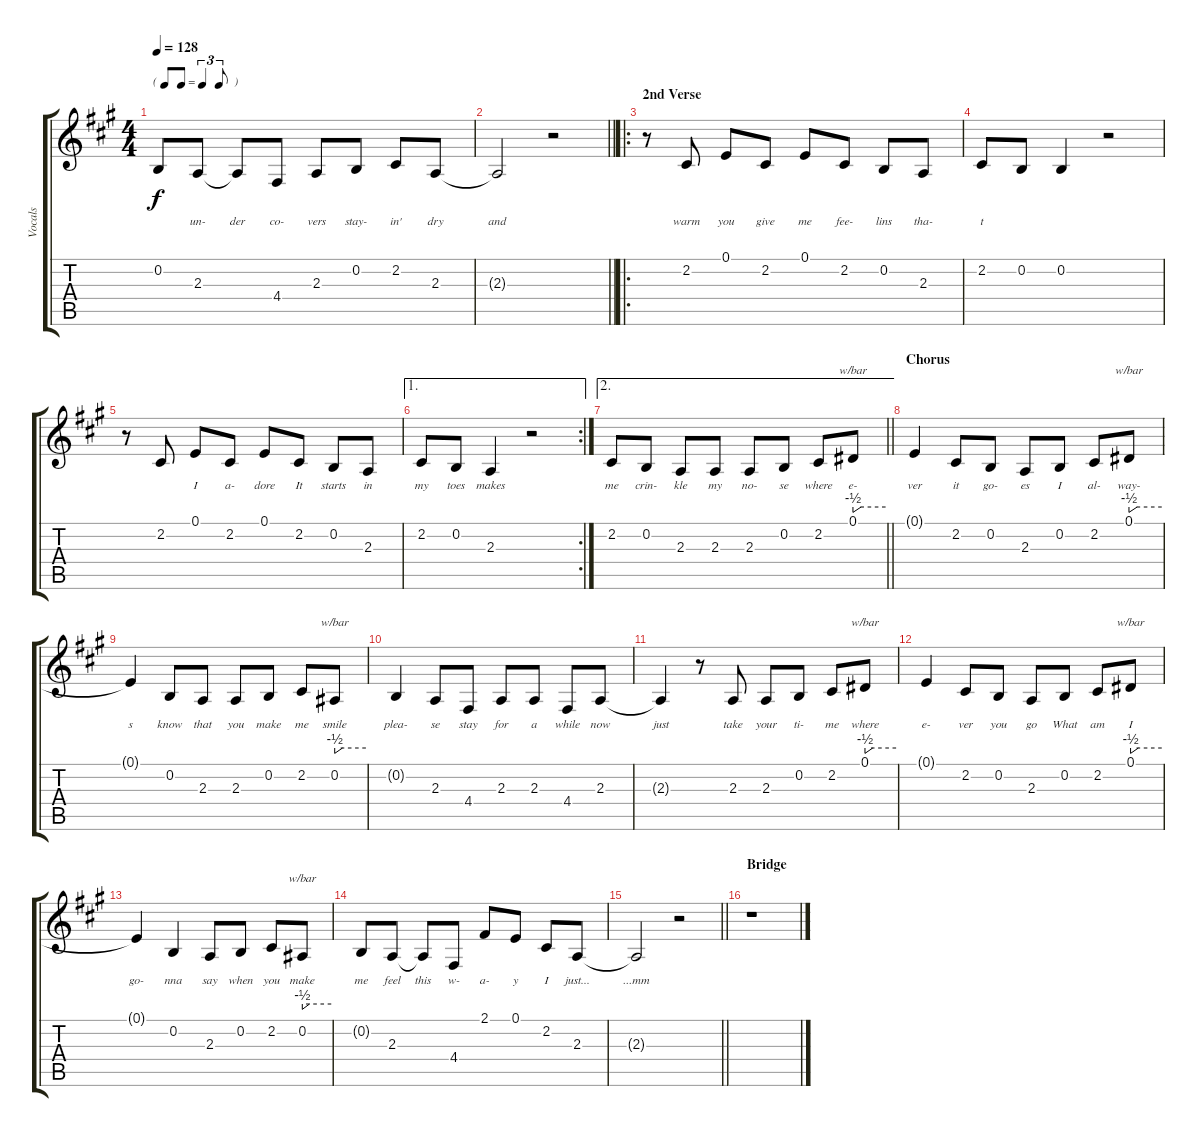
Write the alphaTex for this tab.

\track ("Vocals" "Vocals") {instrument stringensemble1}
\staff {score tabs}
\tuning (E4 B3 G3 D3 A2 E2) {hide}
\ts (4 4)
\tf triplet8th
\tempo 128
\clef g2
\ks a
0.2{t}.8{lyrics (0 "") lyrics (1 "") lyrics (2 "") lyrics (3 "") lyrics (4 "") dy f} 2.3.8{lyrics (0 "") lyrics (1 "un-") lyrics (2 "") lyrics (3 "") lyrics (4 "")} 2.3{t}.8{lyrics (0 "") lyrics (1 "der") lyrics (2 "") lyrics (3 "") lyrics (4 "")} 4.4.8{lyrics (0 "") lyrics (1 "co-") lyrics (2 "") lyrics (3 "") lyrics (4 "")} 2.3.8{lyrics (0 "") lyrics (1 "vers") lyrics (2 "") lyrics (3 "") lyrics (4 "")} 0.2.8{lyrics (0 "") lyrics (1 "stay-") lyrics (2 "") lyrics (3 "") lyrics (4 "")} 2.2.8{lyrics (0 "") lyrics (1 "in'") lyrics (2 "") lyrics (3 "") lyrics (4 "")} 2.3.8{lyrics (0 "") lyrics (1 "dry") lyrics (2 "") lyrics (3 "") lyrics (4 "")} |
\barLineRight lightlight
2.3{t}.2{lyrics (0 "") lyrics (1 "and") lyrics (2 "") lyrics (3 "") lyrics (4 "")} r.2 |
\ro
\section ("" "2nd Verse")
r.8 2.2.8{lyrics (0 "") lyrics (1 "warm") lyrics (2 "") lyrics (3 "") lyrics (4 "")} 0.1.8{lyrics (0 "") lyrics (1 "you") lyrics (2 "") lyrics (3 "") lyrics (4 "")} 2.2.8{lyrics (0 "") lyrics (1 "give") lyrics (2 "") lyrics (3 "") lyrics (4 "")} 0.1.8{lyrics (0 "") lyrics (1 "me") lyrics (2 "") lyrics (3 "") lyrics (4 "")} 2.2.8{lyrics (0 "") lyrics (1 "fee-") lyrics (2 "") lyrics (3 "") lyrics (4 "")} 0.2.8{lyrics (0 "") lyrics (1 "lins") lyrics (2 "") lyrics (3 "") lyrics (4 "")} 2.3.8{lyrics (0 "") lyrics (1 "tha-") lyrics (2 "") lyrics (3 "") lyrics (4 "")} |
2.2.8{lyrics (0 "") lyrics (1 "t") lyrics (2 "") lyrics (3 "") lyrics (4 "")} 0.2.8{lyrics (0 "") lyrics (1 "") lyrics (2 "") lyrics (3 "") lyrics (4 "")} 0.2.4{lyrics (0 "") lyrics (1 "") lyrics (2 "") lyrics (3 "") lyrics (4 "")} r.2 |
r.8 2.2.8{lyrics (0 "") lyrics (1 "") lyrics (2 "") lyrics (3 "") lyrics (4 "")} 0.1.8{lyrics (0 "") lyrics (1 "I") lyrics (2 "") lyrics (3 "") lyrics (4 "")} 2.2.8{lyrics (0 "") lyrics (1 "a-") lyrics (2 "") lyrics (3 "") lyrics (4 "")} 0.1.8{lyrics (0 "") lyrics (1 "dore") lyrics (2 "") lyrics (3 "") lyrics (4 "")} 2.2.8{lyrics (0 "") lyrics (1 "It") lyrics (2 "") lyrics (3 "") lyrics (4 "")} 0.2.8{lyrics (0 "") lyrics (1 "starts") lyrics (2 "") lyrics (3 "") lyrics (4 "")} 2.3.8{lyrics (0 "") lyrics (1 "in") lyrics (2 "") lyrics (3 "") lyrics (4 "")} |
\ae 1
\rc 2
2.2.8{lyrics (0 "") lyrics (1 "my") lyrics (2 "") lyrics (3 "") lyrics (4 "")} 0.2.8{lyrics (0 "") lyrics (1 "toes") lyrics (2 "") lyrics (3 "") lyrics (4 "")} 2.3.4{lyrics (0 "") lyrics (1 "makes") lyrics (2 "") lyrics (3 "") lyrics (4 "")} r.2 |
\ae 2
\barLineRight lightlight
2.2.8{lyrics (0 "") lyrics (1 "me") lyrics (2 "") lyrics (3 "") lyrics (4 "")} 0.2.8{lyrics (0 "") lyrics (1 "crin-") lyrics (2 "") lyrics (3 "") lyrics (4 "")} 2.3.8{lyrics (0 "") lyrics (1 "kle") lyrics (2 "") lyrics (3 "") lyrics (4 "")} 2.3.8{lyrics (0 "") lyrics (1 "my") lyrics (2 "") lyrics (3 "") lyrics (4 "")} 2.3.8{lyrics (0 "") lyrics (1 "no-") lyrics (2 "") lyrics (3 "") lyrics (4 "")} 0.2.8{lyrics (0 "") lyrics (1 "se") lyrics (2 "") lyrics (3 "") lyrics (4 "")} 2.2.8{lyrics (0 "") lyrics (1 "where") lyrics (2 "") lyrics (3 "") lyrics (4 "")} 0.1.8{tbe (custom default 0 -2 15 0 60 0) lyrics (0 "") lyrics (1 "e-") lyrics (2 "") lyrics (3 "") lyrics (4 "")} |
\section ("" "Chorus")
0.1{t}.4{lyrics (0 "") lyrics (1 "ver") lyrics (2 "") lyrics (3 "") lyrics (4 "")} 2.2.8{lyrics (0 "") lyrics (1 "it") lyrics (2 "") lyrics (3 "") lyrics (4 "")} 0.2.8{lyrics (0 "") lyrics (1 "go-") lyrics (2 "") lyrics (3 "") lyrics (4 "")} 2.3.8{lyrics (0 "") lyrics (1 "es") lyrics (2 "") lyrics (3 "") lyrics (4 "")} 0.2.8{lyrics (0 "") lyrics (1 "I") lyrics (2 "") lyrics (3 "") lyrics (4 "")} 2.2.8{lyrics (0 "") lyrics (1 "al-") lyrics (2 "") lyrics (3 "") lyrics (4 "")} 0.1.8{tbe (custom default 0 -2 15 0 60 0) lyrics (0 "") lyrics (1 "way-") lyrics (2 "") lyrics (3 "") lyrics (4 "")} |
0.1{t}.4{lyrics (0 "") lyrics (1 "s") lyrics (2 "") lyrics (3 "") lyrics (4 "")} 0.2.8{lyrics (0 "") lyrics (1 "know") lyrics (2 "") lyrics (3 "") lyrics (4 "")} 2.3.8{lyrics (0 "") lyrics (1 "that") lyrics (2 "") lyrics (3 "") lyrics (4 "")} 2.3.8{lyrics (0 "") lyrics (1 "you") lyrics (2 "") lyrics (3 "") lyrics (4 "")} 0.2.8{lyrics (0 "") lyrics (1 "make") lyrics (2 "") lyrics (3 "") lyrics (4 "")} 2.2.8{lyrics (0 "") lyrics (1 "me") lyrics (2 "") lyrics (3 "") lyrics (4 "")} 0.2.8{tbe (custom default 0 -2 15 0 60 0) lyrics (0 "") lyrics (1 "smile") lyrics (2 "") lyrics (3 "") lyrics (4 "")} |
0.2{t}.4{lyrics (0 "") lyrics (1 "plea-") lyrics (2 "") lyrics (3 "") lyrics (4 "")} 2.3.8{lyrics (0 "") lyrics (1 "se") lyrics (2 "") lyrics (3 "") lyrics (4 "")} 4.4.8{lyrics (0 "") lyrics (1 "stay") lyrics (2 "") lyrics (3 "") lyrics (4 "")} 2.3.8{lyrics (0 "") lyrics (1 "for") lyrics (2 "") lyrics (3 "") lyrics (4 "")} 2.3.8{lyrics (0 "") lyrics (1 "a") lyrics (2 "") lyrics (3 "") lyrics (4 "")} 4.4.8{lyrics (0 "") lyrics (1 "while") lyrics (2 "") lyrics (3 "") lyrics (4 "")} 2.3.8{lyrics (0 "") lyrics (1 "now") lyrics (2 "") lyrics (3 "") lyrics (4 "")} |
2.3{t}.4{lyrics (0 "") lyrics (1 "just") lyrics (2 "") lyrics (3 "") lyrics (4 "")} r.8 2.3.8{lyrics (0 "") lyrics (1 "take") lyrics (2 "") lyrics (3 "") lyrics (4 "")} 2.3.8{lyrics (0 "") lyrics (1 "your") lyrics (2 "") lyrics (3 "") lyrics (4 "")} 0.2.8{lyrics (0 "") lyrics (1 "ti-") lyrics (2 "") lyrics (3 "") lyrics (4 "")} 2.2.8{lyrics (0 "") lyrics (1 "me") lyrics (2 "") lyrics (3 "") lyrics (4 "")} 0.1.8{tbe (custom default 0 -2 15 0 60 0) lyrics (0 "") lyrics (1 "where") lyrics (2 "") lyrics (3 "") lyrics (4 "")} |
0.1{t}.4{lyrics (0 "") lyrics (1 "e-") lyrics (2 "") lyrics (3 "") lyrics (4 "")} 2.2.8{lyrics (0 "") lyrics (1 "ver") lyrics (2 "") lyrics (3 "") lyrics (4 "")} 0.2.8{lyrics (0 "") lyrics (1 "you") lyrics (2 "") lyrics (3 "") lyrics (4 "")} 2.3.8{lyrics (0 "") lyrics (1 "go") lyrics (2 "") lyrics (3 "") lyrics (4 "")} 0.2.8{lyrics (0 "") lyrics (1 "What") lyrics (2 "") lyrics (3 "") lyrics (4 "")} 2.2.8{lyrics (0 "") lyrics (1 "am") lyrics (2 "") lyrics (3 "") lyrics (4 "")} 0.1.8{tbe (custom default 0 -2 15 0 60 0) lyrics (0 "") lyrics (1 "I") lyrics (2 "") lyrics (3 "") lyrics (4 "")} |
0.1{t}.4{lyrics (0 "") lyrics (1 "go-") lyrics (2 "") lyrics (3 "") lyrics (4 "")} 0.2.4{lyrics (0 "") lyrics (1 "nna") lyrics (2 "") lyrics (3 "") lyrics (4 "")} 2.3.8{lyrics (0 "") lyrics (1 "say") lyrics (2 "") lyrics (3 "") lyrics (4 "")} 0.2.8{lyrics (0 "") lyrics (1 "when") lyrics (2 "") lyrics (3 "") lyrics (4 "")} 2.2.8{lyrics (0 "") lyrics (1 "you") lyrics (2 "") lyrics (3 "") lyrics (4 "")} 0.2.8{tbe (custom default 0 -2 15 0 60 0) lyrics (0 "") lyrics (1 "make") lyrics (2 "") lyrics (3 "") lyrics (4 "")} |
0.2{t}.8{lyrics (0 "") lyrics (1 "me") lyrics (2 "") lyrics (3 "") lyrics (4 "")} 2.3.8{lyrics (0 "") lyrics (1 "feel") lyrics (2 "") lyrics (3 "") lyrics (4 "")} 2.3{t}.8{lyrics (0 "") lyrics (1 "this") lyrics (2 "") lyrics (3 "") lyrics (4 "")} 4.4.8{lyrics (0 "") lyrics (1 "w-") lyrics (2 "") lyrics (3 "") lyrics (4 "")} 2.1.8{lyrics (0 "") lyrics (1 "a-") lyrics (2 "") lyrics (3 "") lyrics (4 "")} 0.1.8{lyrics (0 "") lyrics (1 "y") lyrics (2 "") lyrics (3 "") lyrics (4 "")} 2.2.8{lyrics (0 "") lyrics (1 "I") lyrics (2 "") lyrics (3 "") lyrics (4 "")} 2.3.8{lyrics (0 "") lyrics (1 "just...") lyrics (2 "") lyrics (3 "") lyrics (4 "")} |
\barLineRight lightlight
2.3{t}.2{lyrics (0 "") lyrics (1 "...mm") lyrics (2 "") lyrics (3 "") lyrics (4 "")} r.2 |
\section ("" "Bridge")
r.1
